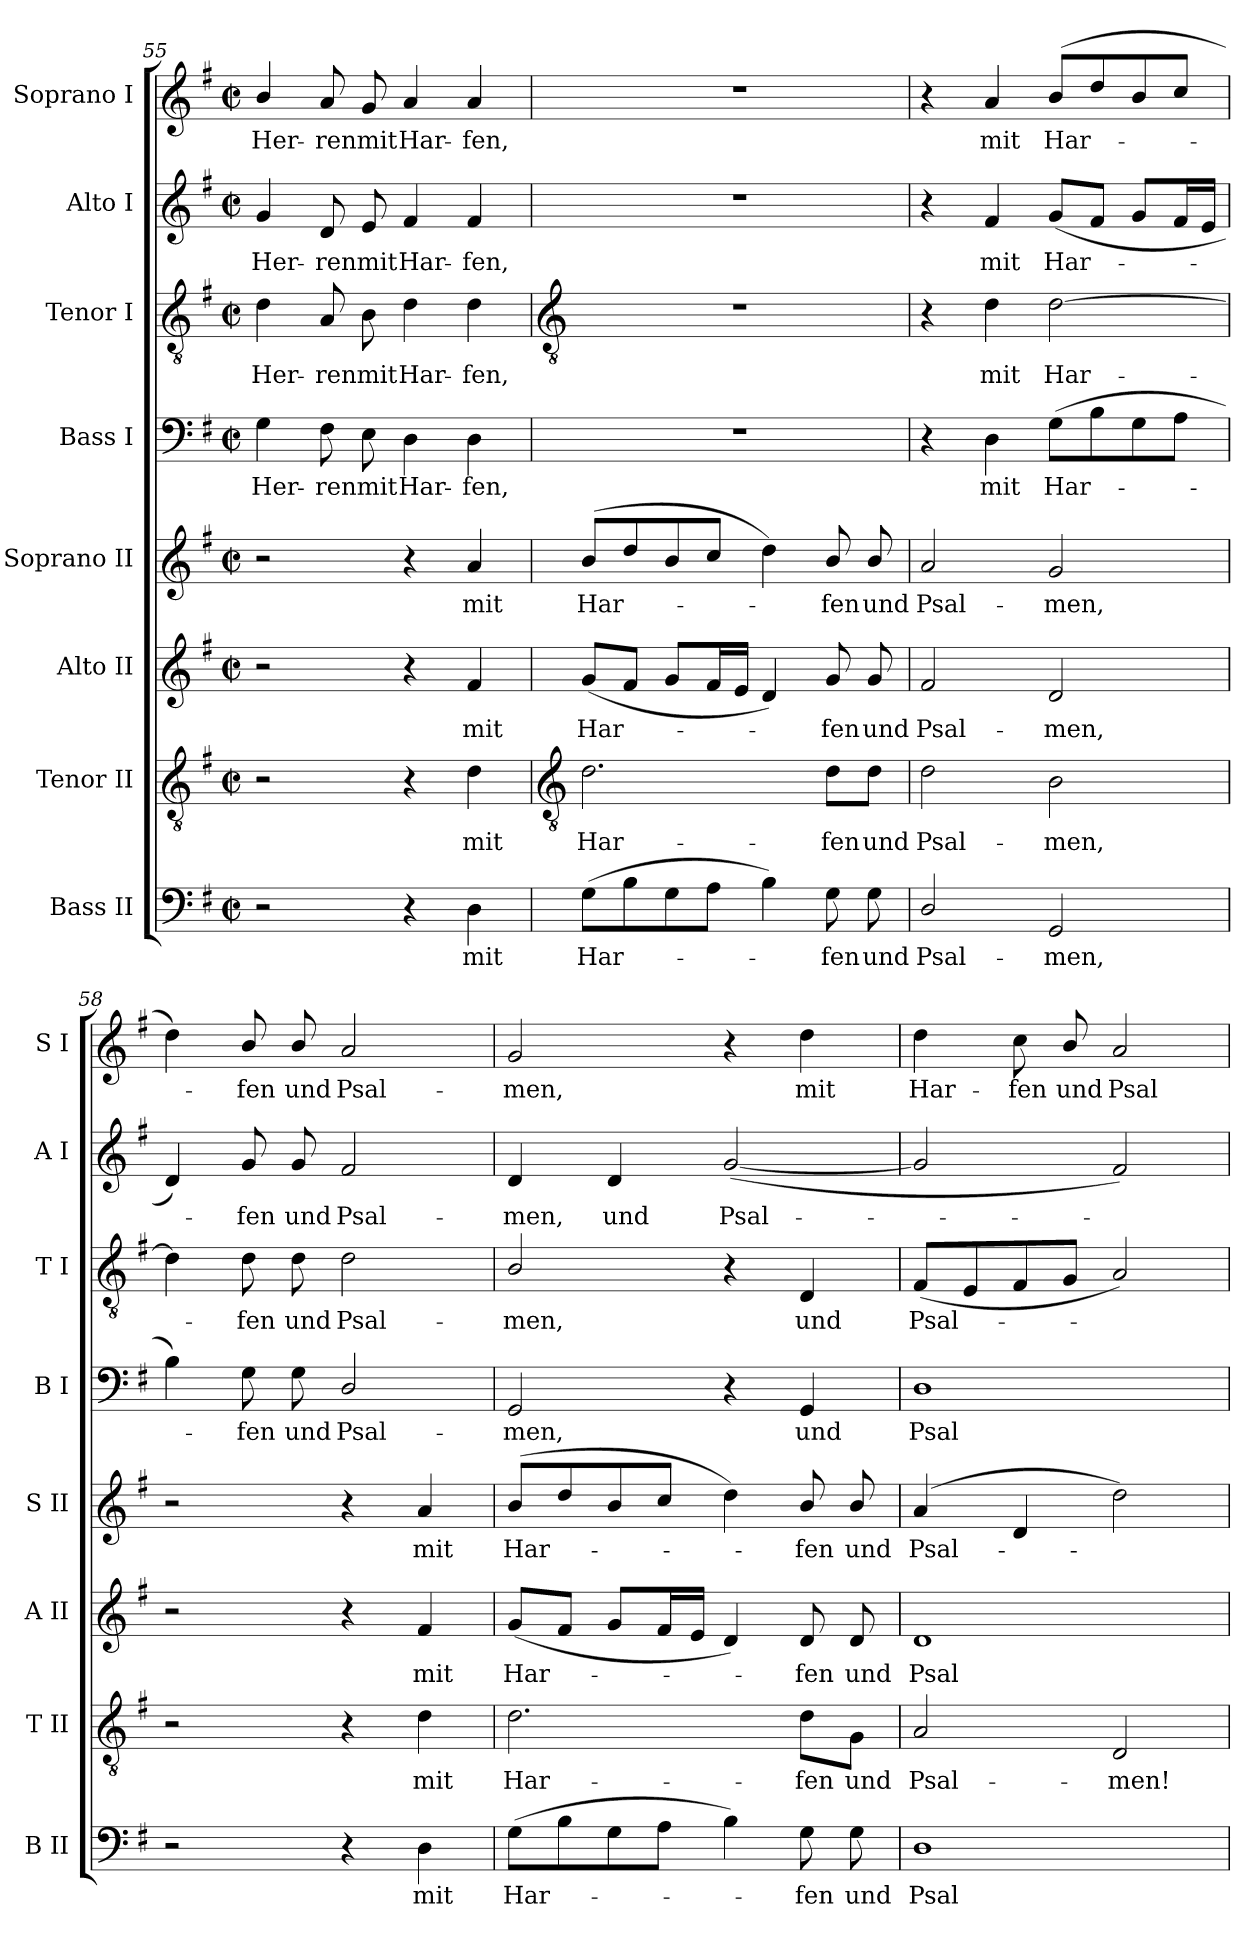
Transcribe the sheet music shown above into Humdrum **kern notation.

**kern	**text	**kern	**text	**kern	**text	**kern	**text	**kern	**text	**kern	**text	**kern	**text	**kern	**text
*part8	*part8	*part7	*part7	*part6	*part6	*part5	*part5	*part4	*part4	*part3	*part3	*part2	*part2	*part1	*part1
*staff8	*staff8	*staff7	*staff7	*staff6	*staff6	*staff5	*staff5	*staff4	*staff4	*staff3	*staff3	*staff2	*staff2	*staff1	*staff1
*I"Bass II	*	*I"Tenor II	*	*I"Alto II	*	*I"Soprano II	*	*I"Bass I	*	*I"Tenor I	*	*I"Alto I	*	*I"Soprano I	*
*I'B II	*	*I'T II	*	*I'A II	*	*I'S II	*	*I'B I	*	*I'T I	*	*I'A I	*	*I'S I	*
*clefF4	*	*clefGv2	*	*clefG2	*	*clefG2	*	*clefF4	*	*clefGv2	*	*clefG2	*	*clefG2	*
*k[f#]	*	*k[f#]	*	*k[f#]	*	*k[f#]	*	*k[f#]	*	*k[f#]	*	*k[f#]	*	*k[f#]	*
*G:	*	*G:	*	*G:	*	*G:	*	*G:	*	*G:	*	*G:	*	*G:	*
*M2/2	*	*M2/2	*	*M2/2	*	*M2/2	*	*M2/2	*	*M2/2	*	*M2/2	*	*M2/2	*
*met(c|)	*	*met(c|)	*	*met(c|)	*	*met(c|)	*	*met(c|)	*	*met(c|)	*	*met(c|)	*	*met(c|)	*
=55	=55	=55	=55	=55	=55	=55	=55	=55	=55	=55	=55	=55	=55	=55	=55
!	!	!	!	!	!	!	!	!	!LO:LY:b	!	!LO:LY:b	!	!LO:LY:b	!	!LO:LY:b
2r	.	2r	.	2r	.	2r	.	4G	Her-	4d	Her-	4g	Her-	4b/	Her-
!	!	!	!	!	!	!	!	!	!LO:LY:b	!	!LO:LY:b	!	!LO:LY:b	!	!LO:LY:b
.	.	.	.	.	.	.	.	8F#	-ren	8A	-ren	8d	-ren	8a	-ren
!	!	!	!	!	!	!	!	!	!LO:LY:b	!	!LO:LY:b	!	!LO:LY:b	!	!LO:LY:b
.	.	.	.	.	.	.	.	8E	mit	8B	mit	8e	mit	8g	mit
!	!	!	!	!	!	!	!	!	!LO:LY:b	!	!LO:LY:b	!	!LO:LY:b	!	!LO:LY:b
4r	.	4r	.	4r	.	4r	.	4D	Har-	4d	Har-	4f#	Har-	4a	Har-
!	!LO:LY:b	!	!LO:LY:b	!	!LO:LY:b	!	!LO:LY:b	!	!LO:LY:b	!	!LO:LY:b	!	!LO:LY:b	!	!LO:LY:b
4D	mit	4d	mit	4f#	mit	4a	mit	4D	-fen,	4d	-fen,	4f#	-fen,	4a	-fen,
!!LO:LB:g=z
=56	=56	=56	=56	=56	=56	=56	=56	=56	=56	=56	=56	=56	=56	=56	=56
*	*	*clefGv2	*	*	*	*	*	*	*	*clefGv2	*	*	*	*	*
!	!LO:LY:b	!	!LO:LY:b	!	!LO:LY:b	!	!LO:LY:b	!	!	!	!	!	!	!	!
(>8GL	Har-	2.d	Har-	(<8gL	Har-	(<8b/L	Har-	1r	.	1r	.	1r	.	1r	.
8B	.	.	.	8f#J	.	8dd/	.	.	.	.	.	.	.	.	.
8G	.	.	.	8gL	.	8b/	.	.	.	.	.	.	.	.	.
8AJ	.	.	.	16f#L	.	8cc/J	.	.	.	.	.	.	.	.	.
.	.	.	.	16eJJ	.	.	.	.	.	.	.	.	.	.	.
4B)	.	.	.	4d)	.	4dd)	.	.	.	.	.	.	.	.	.
!	!LO:LY:b	!	!LO:LY:b	!	!LO:LY:b	!	!LO:LY:b	!	!	!	!	!	!	!	!
8G	fen	8d\L	-fen	8g	fen	8b/	fen	.	.	.	.	.	.	.	.
!	!LO:LY:b	!	!LO:LY:b	!	!LO:LY:b	!	!LO:LY:b	!	!	!	!	!	!	!	!
8G	und	8d\J	und	8g	und	8b/	und	.	.	.	.	.	.	.	.
=57	=57	=57	=57	=57	=57	=57	=57	=57	=57	=57	=57	=57	=57	=57	=57
!	!LO:LY:b	!	!LO:LY:b	!	!LO:LY:b	!	!LO:LY:b	!	!	!	!	!	!	!	!
2D/	Psal-	2d	Psal-	2f#	Psal-	2a	Psal-	4r	.	4r	.	4r	.	4r	.
!	!	!	!	!	!	!	!	!	!LO:LY:b	!	!LO:LY:b	!	!LO:LY:b	!	!LO:LY:b
.	.	.	.	.	.	.	.	4D	mit	4d	mit	4f#	mit	4a	mit
!	!LO:LY:b	!	!LO:LY:b	!	!LO:LY:b	!	!LO:LY:b	!	!LO:LY:b	!	!LO:LY:b	!	!LO:LY:b	!	!LO:LY:b
2GG	-men,	2B	-men,	2d	-men,	2g	-men,	(>8GL	Har-	[2d	Har-	(<8gL	Har-	(<8b/L	Har-
.	.	.	.	.	.	.	.	8B	.	.	.	8f#J	.	8dd/	.
.	.	.	.	.	.	.	.	8G	.	.	.	8gL	.	8b/	.
.	.	.	.	.	.	.	.	8AJ	.	.	.	16f#L	.	8cc/J	.
.	.	.	.	.	.	.	.	.	.	.	.	16eJJ	.	.	.
=58	=58	=58	=58	=58	=58	=58	=58	=58	=58	=58	=58	=58	=58	=58	=58
2r	.	2r	.	2r	.	2r	.	4B)	.	4d]	.	4d)	.	4dd)	.
!	!	!	!	!	!	!	!	!	!LO:LY:b	!	!LO:LY:b	!	!LO:LY:b	!	!LO:LY:b
.	.	.	.	.	.	.	.	8G	fen	8d	fen	8g	fen	8b/	fen
!	!	!	!	!	!	!	!	!	!LO:LY:b	!	!LO:LY:b	!	!LO:LY:b	!	!LO:LY:b
.	.	.	.	.	.	.	.	8G	und	8d	und	8g	und	8b/	und
!	!	!	!	!	!	!	!	!	!LO:LY:b	!	!LO:LY:b	!	!LO:LY:b	!	!LO:LY:b
4r	.	4r	.	4r	.	4r	.	2D/	Psal-	2d	Psal-	2f#	Psal-	2a	Psal-
!	!LO:LY:b	!	!LO:LY:b	!	!LO:LY:b	!	!LO:LY:b	!	!	!	!	!	!	!	!
4D	mit	4d	mit	4f#	mit	4a	mit	.	.	.	.	.	.	.	.
=59	=59	=59	=59	=59	=59	=59	=59	=59	=59	=59	=59	=59	=59	=59	=59
!	!LO:LY:b	!	!LO:LY:b	!	!LO:LY:b	!	!LO:LY:b	!	!LO:LY:b	!	!LO:LY:b	!	!LO:LY:b	!	!LO:LY:b
(>8GL	Har-	2.d	Har-	(<8gL	Har-	(<8b/L	Har-	2GG	-men,	2B/	-men,	4d	-men,	2g	-men,
8B	.	.	.	8f#J	.	8dd/	.	.	.	.	.	.	.	.	.
!	!	!	!	!	!	!	!	!	!	!	!	!	!LO:LY:b	!	!
8G	.	.	.	8gL	.	8b/	.	.	.	.	.	4d	und	.	.
8AJ	.	.	.	16f#L	.	8cc/J	.	.	.	.	.	.	.	.	.
.	.	.	.	16eJJ	.	.	.	.	.	.	.	.	.	.	.
!	!	!	!	!	!	!	!	!	!	!	!	!	!LO:LY:b	!	!
4B)	.	.	.	4d)	.	4dd)	.	4r	.	4r	.	(<[2g	Psal-	4r	.
!	!LO:LY:b	!	!LO:LY:b	!	!LO:LY:b	!	!LO:LY:b	!	!LO:LY:b	!	!LO:LY:b	!	!	!	!LO:LY:b
8G	fen	8d\L	-fen	8d	fen	8b/	fen	4GG	und	4D	und	.	.	4dd	mit
!	!LO:LY:b	!	!LO:LY:b	!	!LO:LY:b	!	!LO:LY:b	!	!	!	!	!	!	!	!
8G	und	8G\J	und	8d	und	8b/	und	.	.	.	.	.	.	.	.
=60	=60	=60	=60	=60	=60	=60	=60	=60	=60	=60	=60	=60	=60	=60	=60
!	!LO:LY:b	!	!LO:LY:b	!	!LO:LY:b	!	!LO:LY:b	!	!LO:LY:b	!	!LO:LY:b	!	!	!	!LO:LY:b
1D	Psal-	2A	Psal-	1d	Psal-	(>4a	Psal-	1D	Psal-	(<8F#L	Psal-	2g]	.	4dd	Har-
.	.	.	.	.	.	.	.	.	.	8E	.	.	.	.	.
!	!	!	!	!	!	!	!	!	!	!	!	!	!	!	!LO:LY:b
.	.	.	.	.	.	4d	.	.	.	8F#	.	.	.	8cc	-fen
!	!	!	!	!	!	!	!	!	!	!	!	!	!	!	!LO:LY:b
.	.	.	.	.	.	.	.	.	.	8GJ	.	.	.	8b/	und
!	!	!	!LO:LY:b	!	!	!	!	!	!	!	!	!	!	!	!LO:LY:b
.	.	2D	-men!	.	.	2dd)	.	.	.	2A)	.	2f#)	.	2a	Psal-
=	=	=	=	=	=	=	=	=	=	=	=	=	=	=	=
*-	*-	*-	*-	*-	*-	*-	*-	*-	*-	*-	*-	*-	*-	*-	*-
